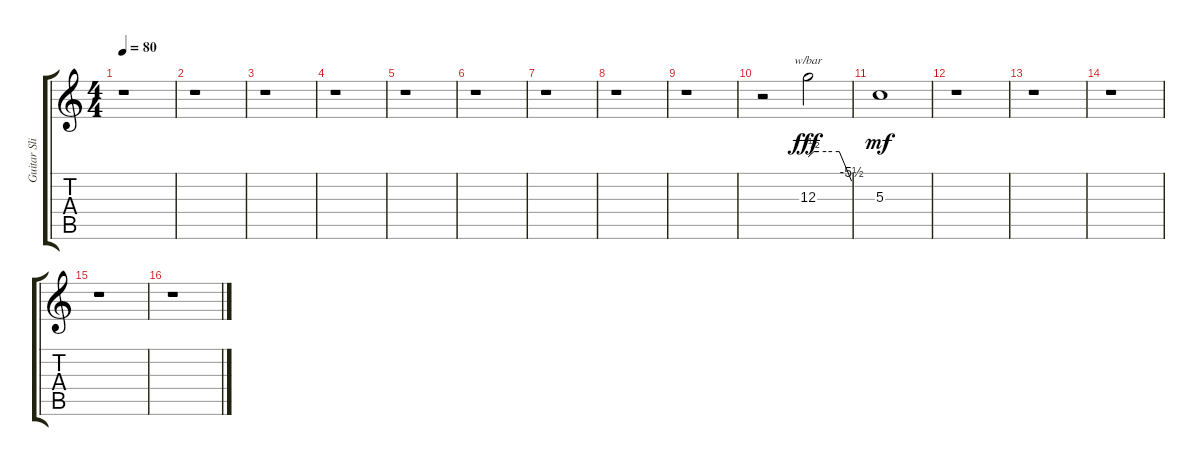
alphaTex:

\track ("Guitar Slide" "Guitar Sli") {instrument electricguitarclean}
\staff {score tabs}
\tuning (E4 B3 G3 D3 A2 E2) {hide}
\ts (4 4)
\tempo 80
\clef g2
\ks c
r.1{dy f} |
r.1 |
r.1 |
r.1 |
r.1 |
r.1 |
r.1 |
r.1 |
r.1 |
r.2 12.3.2{tbe (custom default 0 0 8 2 14 2 25 2 43 2 60 -22) dy fff} |
5.3.1{dy mf} |
r.1 |
r.1 |
r.1 |
r.1 |
r.1
